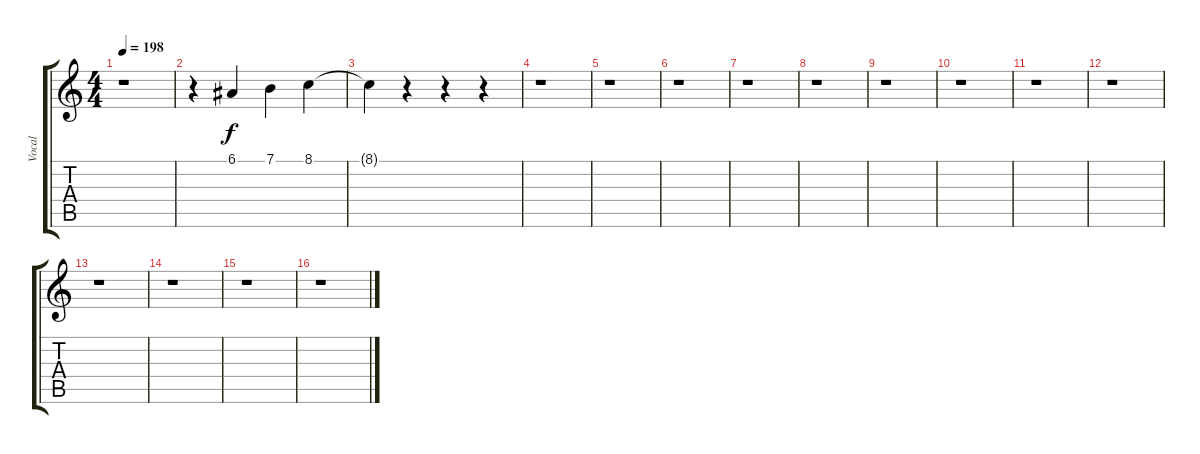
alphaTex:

\track ("Vocal" "Vocal") {instrument frenchhorn}
\staff {score tabs}
\tuning (E4 B3 G3 D3 A2 E2) {hide}
\ts (4 4)
\tempo 198
\clef g2
\ks c
r.1{dy f} |
r.4 6.1.4 7.1.4 8.1.4 |
8.1{t}.4 r.4 r.4 r.4 |
r.1 |
r.1 |
r.1 |
r.1 |
r.1 |
r.1 |
r.1 |
r.1 |
r.1 |
r.1 |
r.1 |
r.1 |
r.1
